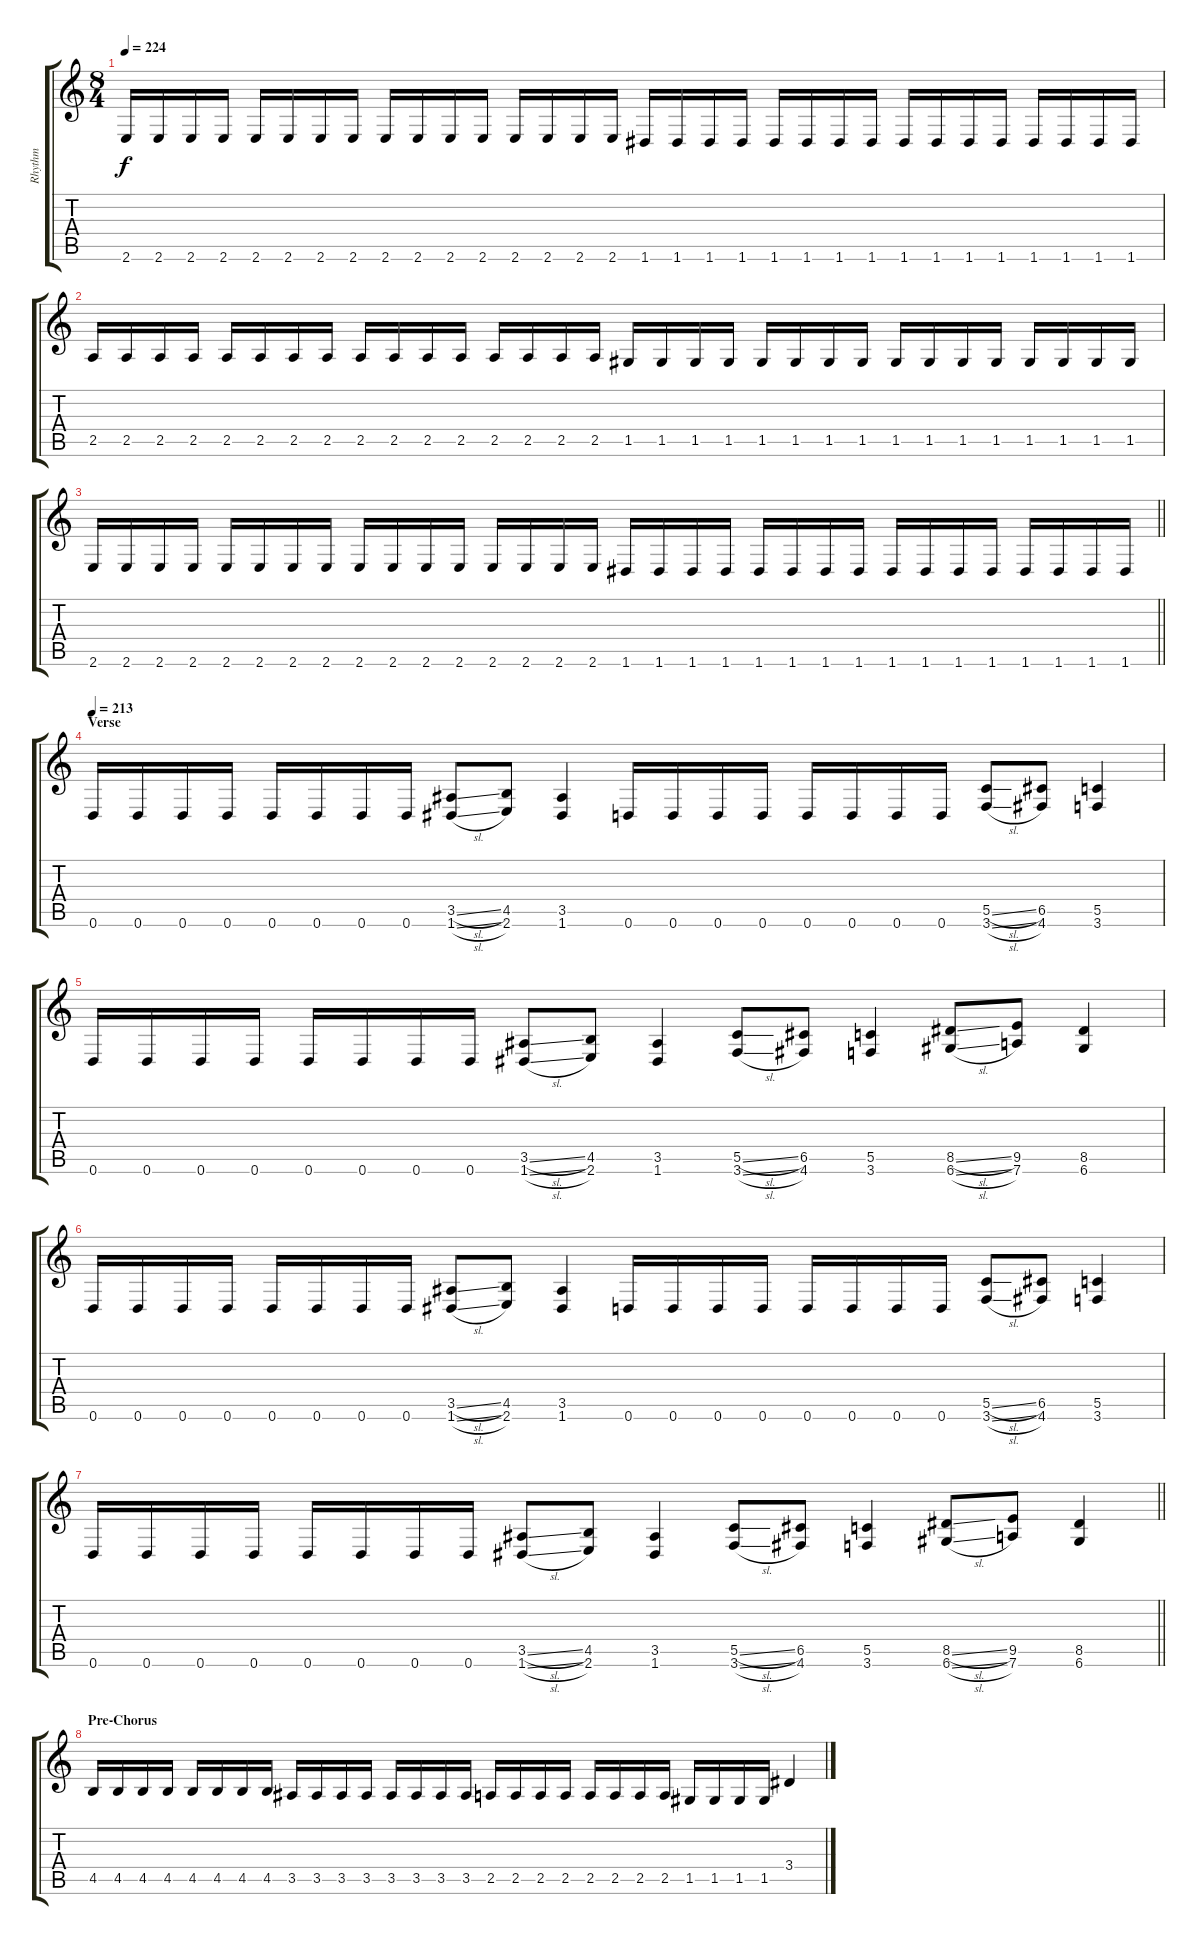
\track ("Rhythm" "Rhythm") {instrument overdrivenguitar}
\staff {score tabs}
\tuning (D4 A3 F3 C3 G2 D2) {hide}
\ts (8 4)
\tempo 224
\clef g2
\ks c
2.6.16{dy f} 2.6.16 2.6.16 2.6.16 2.6.16 2.6.16 2.6.16 2.6.16 2.6.16 2.6.16 2.6.16 2.6.16 2.6.16 2.6.16 2.6.16 2.6.16 1.6.16 1.6.16 1.6.16 1.6.16 1.6.16 1.6.16 1.6.16 1.6.16 1.6.16 1.6.16 1.6.16 1.6.16 1.6.16 1.6.16 1.6.16 1.6.16 |
2.5.16 2.5.16 2.5.16 2.5.16 2.5.16 2.5.16 2.5.16 2.5.16 2.5.16 2.5.16 2.5.16 2.5.16 2.5.16 2.5.16 2.5.16 2.5.16 1.5.16 1.5.16 1.5.16 1.5.16 1.5.16 1.5.16 1.5.16 1.5.16 1.5.16 1.5.16 1.5.16 1.5.16 1.5.16 1.5.16 1.5.16 1.5.16 |
\barLineRight lightlight
2.6.16 2.6.16 2.6.16 2.6.16 2.6.16 2.6.16 2.6.16 2.6.16 2.6.16 2.6.16 2.6.16 2.6.16 2.6.16 2.6.16 2.6.16 2.6.16 1.6.16 1.6.16 1.6.16 1.6.16 1.6.16 1.6.16 1.6.16 1.6.16 1.6.16 1.6.16 1.6.16 1.6.16 1.6.16 1.6.16 1.6.16 1.6.16 |
\section ("" "Verse")
\tempo 213
0.6.16 0.6.16 0.6.16 0.6.16 0.6.16 0.6.16 0.6.16 0.6.16 (3.5{sl} 1.6{sl}).8 (4.5 2.6).8 (3.5 1.6).4 0.6.16 0.6.16 0.6.16 0.6.16 0.6.16 0.6.16 0.6.16 0.6.16 (5.5{sl} 3.6{sl}).8 (6.5 4.6).8 (5.5 3.6).4 |
0.6.16 0.6.16 0.6.16 0.6.16 0.6.16 0.6.16 0.6.16 0.6.16 (3.5{sl} 1.6{sl}).8 (4.5 2.6).8 (3.5 1.6).4 (5.5{sl} 3.6{sl}).8 (6.5 4.6).8 (5.5 3.6).4 (8.5{sl} 6.6{sl}).8 (9.5 7.6).8 (8.5 6.6).4 |
0.6.16 0.6.16 0.6.16 0.6.16 0.6.16 0.6.16 0.6.16 0.6.16 (3.5{sl} 1.6{sl}).8 (4.5 2.6).8 (3.5 1.6).4 0.6.16 0.6.16 0.6.16 0.6.16 0.6.16 0.6.16 0.6.16 0.6.16 (5.5{sl} 3.6{sl}).8 (6.5 4.6).8 (5.5 3.6).4 |
\barLineRight lightlight
0.6.16 0.6.16 0.6.16 0.6.16 0.6.16 0.6.16 0.6.16 0.6.16 (3.5{sl} 1.6{sl}).8 (4.5 2.6).8 (3.5 1.6).4 (5.5{sl} 3.6{sl}).8 (6.5 4.6).8 (5.5 3.6).4 (8.5{sl} 6.6{sl}).8 (9.5 7.6).8 (8.5 6.6).4 |
\section ("" "Pre-Chorus")
4.5.16 4.5.16 4.5.16 4.5.16 4.5.16 4.5.16 4.5.16 4.5.16 3.5.16 3.5.16 3.5.16 3.5.16 3.5.16 3.5.16 3.5.16 3.5.16 2.5.16 2.5.16 2.5.16 2.5.16 2.5.16 2.5.16 2.5.16 2.5.16 1.5.16 1.5.16 1.5.16 1.5.16 3.4.4
